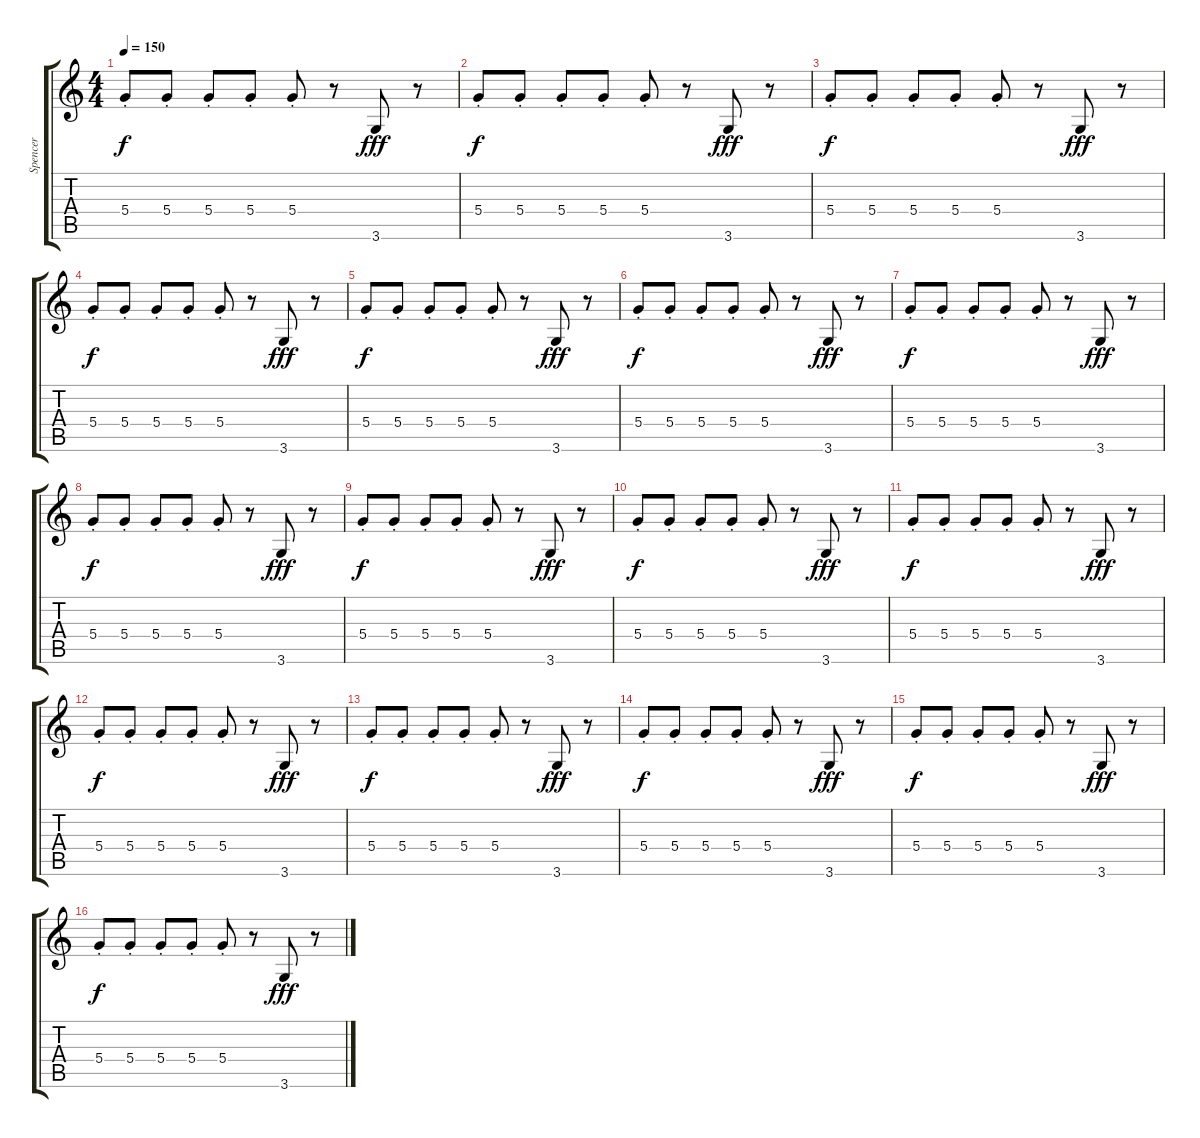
\track ("Spencer" "Spencer") {instrument electricguitarjazz}
\staff {score tabs}
\tuning (E4 B3 G3 D3 A2 E2) {hide}
\ts (4 4)
\tempo 150
\clef g2
\ks c
5.4{st}.8{dy f instrument electricguitarjazz} 5.4{st}.8 5.4{st}.8 5.4{st}.8 5.4{st}.8 r.8 3.6.8{dy fff} r.8 |
5.4{st}.8{dy f} 5.4{st}.8 5.4{st}.8 5.4{st}.8 5.4{st}.8 r.8 3.6.8{dy fff} r.8 |
5.4{st}.8{dy f} 5.4{st}.8 5.4{st}.8 5.4{st}.8 5.4{st}.8 r.8 3.6.8{dy fff} r.8 |
5.4{st}.8{dy f} 5.4{st}.8 5.4{st}.8 5.4{st}.8 5.4{st}.8 r.8 3.6.8{dy fff} r.8 |
5.4{st}.8{dy f} 5.4{st}.8 5.4{st}.8 5.4{st}.8 5.4{st}.8 r.8 3.6.8{dy fff} r.8 |
5.4{st}.8{dy f} 5.4{st}.8 5.4{st}.8 5.4{st}.8 5.4{st}.8 r.8 3.6.8{dy fff} r.8 |
5.4{st}.8{dy f} 5.4{st}.8 5.4{st}.8 5.4{st}.8 5.4{st}.8 r.8 3.6.8{dy fff} r.8 |
5.4{st}.8{dy f} 5.4{st}.8 5.4{st}.8 5.4{st}.8 5.4{st}.8 r.8 3.6.8{dy fff} r.8 |
5.4{st}.8{dy f} 5.4{st}.8 5.4{st}.8 5.4{st}.8 5.4{st}.8 r.8 3.6.8{dy fff} r.8 |
5.4{st}.8{dy f} 5.4{st}.8 5.4{st}.8 5.4{st}.8 5.4{st}.8 r.8 3.6.8{dy fff} r.8 |
5.4{st}.8{dy f} 5.4{st}.8 5.4{st}.8 5.4{st}.8 5.4{st}.8 r.8 3.6.8{dy fff} r.8 |
5.4{st}.8{dy f} 5.4{st}.8 5.4{st}.8 5.4{st}.8 5.4{st}.8 r.8 3.6.8{dy fff} r.8 |
5.4{st}.8{dy f} 5.4{st}.8 5.4{st}.8 5.4{st}.8 5.4{st}.8 r.8 3.6.8{dy fff} r.8 |
5.4{st}.8{dy f} 5.4{st}.8 5.4{st}.8 5.4{st}.8 5.4{st}.8 r.8 3.6.8{dy fff} r.8 |
5.4{st}.8{dy f} 5.4{st}.8 5.4{st}.8 5.4{st}.8 5.4{st}.8 r.8 3.6.8{dy fff} r.8 |
5.4{st}.8{dy f} 5.4{st}.8 5.4{st}.8 5.4{st}.8 5.4{st}.8 r.8 3.6.8{dy fff} r.8
